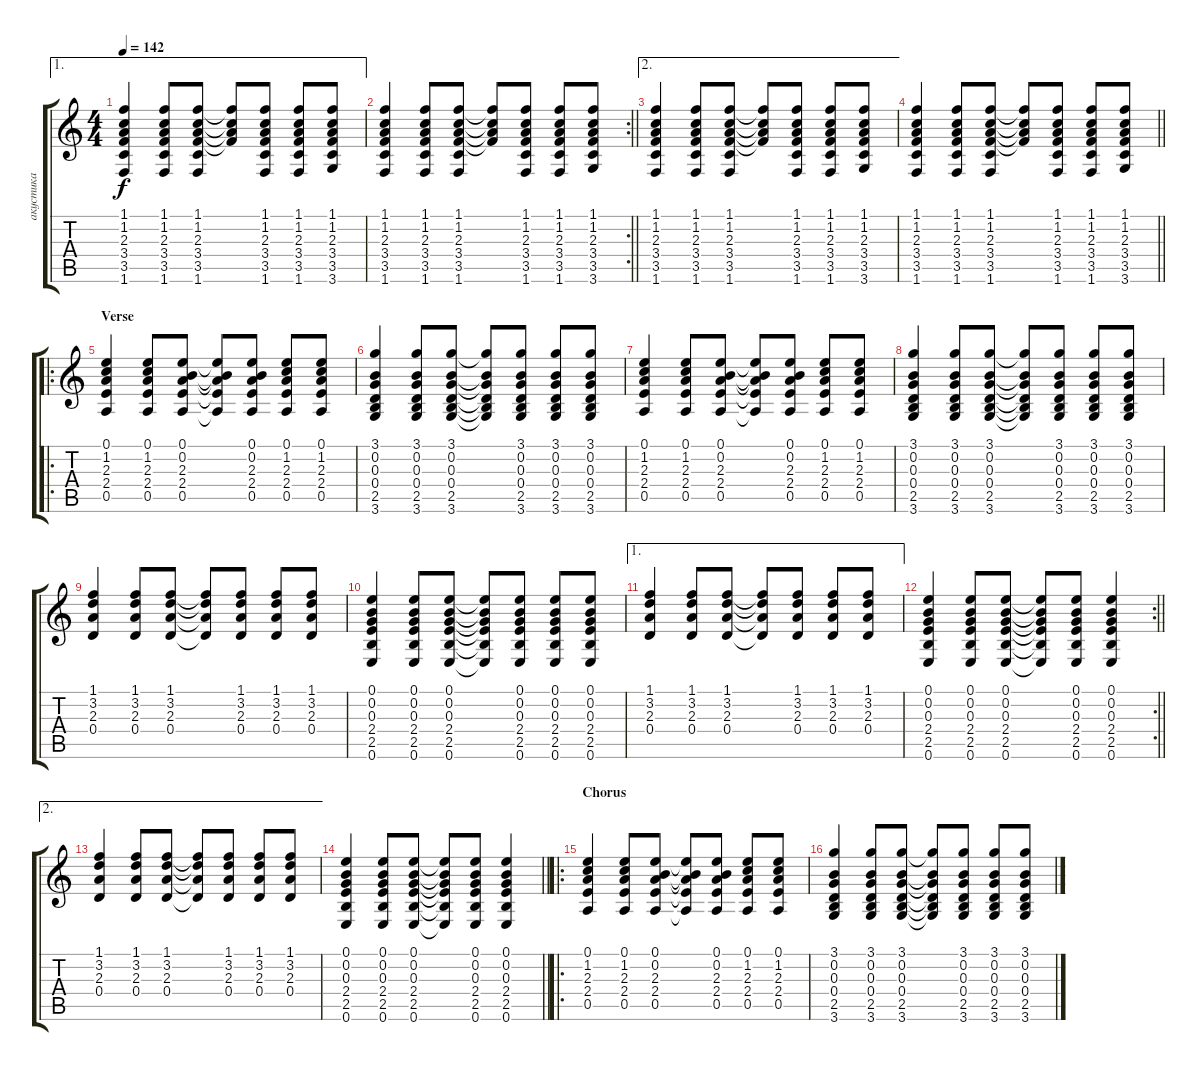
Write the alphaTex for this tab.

\track ("акустика" "акустика") {instrument acousticguitarsteel}
\staff {score tabs}
\tuning (E4 B3 G3 D3 A2 E2) {hide}
\ae 1
\ts (4 4)
\tempo 142
\clef g2
\ks c
(1.1 1.2 2.3 3.4 3.5 1.6).4{dy f} (1.1 1.2 2.3 3.4 3.5 1.6).8 (1.1 1.2 2.3 3.4 3.5 1.6).8 (1.1{t} 1.2{t} 2.3{t} 3.4{t}).8 (1.1 1.2 2.3 3.4 3.5 1.6).8 (1.1 1.2 2.3 3.4 3.5 1.6).8 (1.1 1.2 2.3 3.4 3.5 3.6).8 |
\rc 2
\barLineRight lightlight
(1.1 1.2 2.3 3.4 3.5 1.6).4 (1.1 1.2 2.3 3.4 3.5 1.6).8 (1.1 1.2 2.3 3.4 3.5 1.6).8 (1.1{t} 1.2{t} 2.3{t} 3.4{t}).8 (1.1 1.2 2.3 3.4 3.5 1.6).8 (1.1 1.2 2.3 3.4 3.5 1.6).8 (1.1 1.2 2.3 3.4 3.5 3.6).8 |
\ae 2
(1.1 1.2 2.3 3.4 3.5 1.6).4 (1.1 1.2 2.3 3.4 3.5 1.6).8 (1.1 1.2 2.3 3.4 3.5 1.6).8 (1.1{t} 1.2{t} 2.3{t} 3.4{t}).8 (1.1 1.2 2.3 3.4 3.5 1.6).8 (1.1 1.2 2.3 3.4 3.5 1.6).8 (1.1 1.2 2.3 3.4 3.5 3.6).8 |
\barLineRight lightlight
(1.1 1.2 2.3 3.4 3.5 1.6).4 (1.1 1.2 2.3 3.4 3.5 1.6).8 (1.1 1.2 2.3 3.4 3.5 1.6).8 (1.1{t} 1.2{t} 2.3{t} 3.4{t}).8 (1.1 1.2 2.3 3.4 3.5 1.6).8 (1.1 1.2 2.3 3.4 3.5 1.6).8 (1.1 1.2 2.3 3.4 3.5 3.6).8 |
\ro
\section ("" "Verse")
(0.1 1.2 2.3 2.4 0.5).4 (0.1 1.2 2.3 2.4 0.5).8 (0.1 0.2 2.3 2.4 0.5).8 (0.1{t} 0.2{t} 2.3{t} 2.4{t} 0.5{t}).8 (0.1 0.2 2.3 2.4 0.5).8 (0.1 1.2 2.3 2.4 0.5).8 (0.1 1.2 2.3 2.4 0.5).8 |
(3.1 0.2 0.3 0.4 2.5 3.6).4 (3.1 0.2 0.3 0.4 2.5 3.6).8 (3.1 0.2 0.3 0.4 2.5 3.6).8 (3.1{t} 0.2{t} 0.3{t} 0.4{t} 2.5{t} 3.6{t}).8 (3.1 0.2 0.3 0.4 2.5 3.6).8 (3.1 0.2 0.3 0.4 2.5 3.6).8 (3.1 0.2 0.3 0.4 2.5 3.6).8 |
(0.1 1.2 2.3 2.4 0.5).4 (0.1 1.2 2.3 2.4 0.5).8 (0.1 0.2 2.3 2.4 0.5).8 (0.1{t} 0.2{t} 2.3{t} 2.4{t} 0.5{t}).8 (0.1 0.2 2.3 2.4 0.5).8 (0.1 1.2 2.3 2.4 0.5).8 (0.1 1.2 2.3 2.4 0.5).8 |
(3.1 0.2 0.3 0.4 2.5 3.6).4 (3.1 0.2 0.3 0.4 2.5 3.6).8 (3.1 0.2 0.3 0.4 2.5 3.6).8 (3.1{t} 0.2{t} 0.3{t} 0.4{t} 2.5{t} 3.6{t}).8 (3.1 0.2 0.3 0.4 2.5 3.6).8 (3.1 0.2 0.3 0.4 2.5 3.6).8 (3.1 0.2 0.3 0.4 2.5 3.6).8 |
(1.1 3.2 2.3 0.4).4 (1.1 3.2 2.3 0.4).8 (1.1 3.2 2.3 0.4).8 (1.1{t} 3.2{t} 2.3{t} 0.4{t}).8 (1.1 3.2 2.3 0.4).8 (1.1 3.2 2.3 0.4).8 (1.1 3.2 2.3 0.4).8 |
(0.1 0.2 0.3 2.4 2.5 0.6).4 (0.1 0.2 0.3 2.4 2.5 0.6).8 (0.1 0.2 0.3 2.4 2.5 0.6).8 (0.1{t} 0.2{t} 0.3{t} 2.4{t} 2.5{t} 0.6{t}).8 (0.1 0.2 0.3 2.4 2.5 0.6).8 (0.1 0.2 0.3 2.4 2.5 0.6).8 (0.1 0.2 0.3 2.4 2.5 0.6).8 |
\ae 1
(1.1 3.2 2.3 0.4).4 (1.1 3.2 2.3 0.4).8 (1.1 3.2 2.3 0.4).8 (1.1{t} 3.2{t} 2.3{t} 0.4{t}).8 (1.1 3.2 2.3 0.4).8 (1.1 3.2 2.3 0.4).8 (1.1 3.2 2.3 0.4).8 |
\rc 2
\barLineRight lightlight
(0.1 0.2 0.3 2.4 2.5 0.6).4 (0.1 0.2 0.3 2.4 2.5 0.6).8 (0.1 0.2 0.3 2.4 2.5 0.6).8 (0.1{t} 0.2{t} 0.3{t} 2.4{t} 2.5{t} 0.6{t}).8 (0.1 0.2 0.3 2.4 2.5 0.6).8 (0.1 0.2 0.3 2.4 2.5 0.6).4 |
\ae 2
(1.1 3.2 2.3 0.4).4 (1.1 3.2 2.3 0.4).8 (1.1 3.2 2.3 0.4).8 (1.1{t} 3.2{t} 2.3{t} 0.4{t}).8 (1.1 3.2 2.3 0.4).8 (1.1 3.2 2.3 0.4).8 (1.1 3.2 2.3 0.4).8 |
\barLineRight lightlight
(0.1 0.2 0.3 2.4 2.5 0.6).4 (0.1 0.2 0.3 2.4 2.5 0.6).8 (0.1 0.2 0.3 2.4 2.5 0.6).8 (0.1{t} 0.2{t} 0.3{t} 2.4{t} 2.5{t} 0.6{t}).8 (0.1 0.2 0.3 2.4 2.5 0.6).8 (0.1 0.2 0.3 2.4 2.5 0.6).4 |
\ro
\section ("" "Chorus")
(0.1 1.2 2.3 2.4 0.5).4 (0.1 1.2 2.3 2.4 0.5).8 (0.1 0.2 2.3 2.4 0.5).8 (0.1{t} 0.2{t} 2.3{t} 2.4{t} 0.5{t}).8 (0.1 0.2 2.3 2.4 0.5).8 (0.1 1.2 2.3 2.4 0.5).8 (0.1 1.2 2.3 2.4 0.5).8 |
(3.1 0.2 0.3 0.4 2.5 3.6).4 (3.1 0.2 0.3 0.4 2.5 3.6).8 (3.1 0.2 0.3 0.4 2.5 3.6).8 (3.1{t} 0.2{t} 0.3{t} 0.4{t} 2.5{t} 3.6{t}).8 (3.1 0.2 0.3 0.4 2.5 3.6).8 (3.1 0.2 0.3 0.4 2.5 3.6).8 (3.1 0.2 0.3 0.4 2.5 3.6).8
